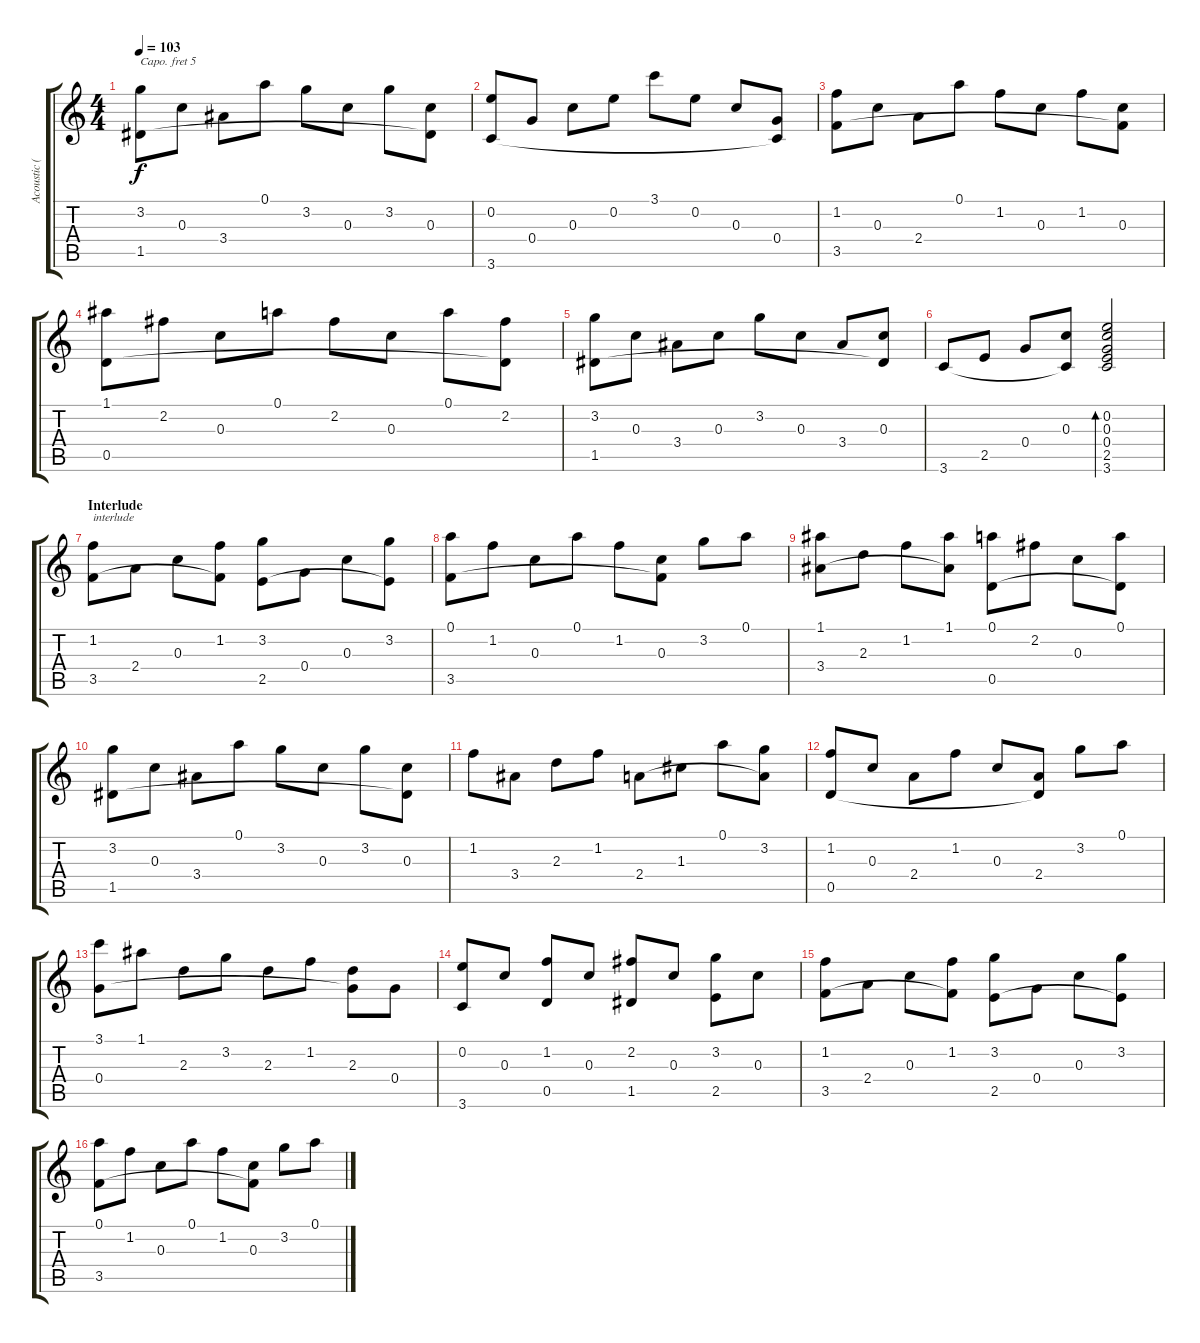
\track ("Acoustic (capo V)" "Acoustic (") {instrument acousticguitarsteel}
\staff {score tabs}
\capo 5
\tuning (E4 B3 G3 D3 A2 E2) {hide}
\ts (4 4)
\tempo 103
\clef g2
\ks c
(3.2 1.5).8{dy f} 0.3.8 3.4.8 0.1.8 3.2.8 0.3.8 3.2.8 (0.3 1.5{t}).8 |
(0.2 3.6).8 0.4.8 0.3.8 0.2.8 3.1.8 0.2.8 0.3.8 (0.4 3.6{t}).8 |
(1.2 3.5).8 0.3.8 2.4.8 0.1.8 1.2.8 0.3.8 1.2.8 (0.3 3.5{t}).8 |
(1.1 0.5).8 2.2.8 0.3.8 0.1.8 2.2.8 0.3.8 0.1.8 (2.2 0.5{t}).8 |
(3.2 1.5).8 0.3.8 3.4.8 0.3.8 3.2.8 0.3.8 3.4.8 (0.3 1.5{t}).8 |
3.6.8 2.5.8 0.4.8 (0.3 3.6{t}).8 (0.2 0.3 0.4 2.5 3.6).2{bd 240} |
\section ("" "Interlude")
(1.2 3.5).8{txt "interlude"} 2.4.8 0.3.8 (1.2 3.5{t}).8 (3.2 2.5).8 0.4.8 0.3.8 (3.2 2.5{t}).8 |
(0.1 3.5).8 1.2.8 0.3.8 0.1.8 1.2.8 (0.3 3.5{t}).8 3.2.8 0.1.8 |
(1.1 3.4).8 2.3.8 1.2.8 (1.1 3.4{t}).8 (0.1 0.5).8 2.2.8 0.3.8 (0.1 0.5{t}).8 |
(3.2 1.5).8 0.3.8 3.4.8 0.1.8 3.2.8 0.3.8 3.2.8 (0.3 1.5{t}).8 |
1.2.8 3.4.8 2.3.8 1.2.8 2.4.8 1.3.8 0.1.8 (3.2 2.4{t}).8 |
(1.2 0.5).8 0.3.8 2.4.8 1.2.8 0.3.8 (2.4 0.5{t}).8 3.2.8 0.1.8 |
(3.1 0.4).8 1.1.8 2.3.8 3.2.8 2.3.8 1.2.8 (2.3 0.4{t}).8 0.4.8 |
(0.2 3.6).8 0.3.8 (1.2 0.5).8 0.3.8 (2.2 1.5).8 0.3.8 (3.2 2.5).8 0.3.8 |
(1.2 3.5).8 2.4.8 0.3.8 (1.2 3.5{t}).8 (3.2 2.5).8 0.4.8 0.3.8 (3.2 2.5{t}).8 |
(0.1 3.5).8 1.2.8 0.3.8 0.1.8 1.2.8 (0.3 3.5{t}).8 3.2.8 0.1.8
